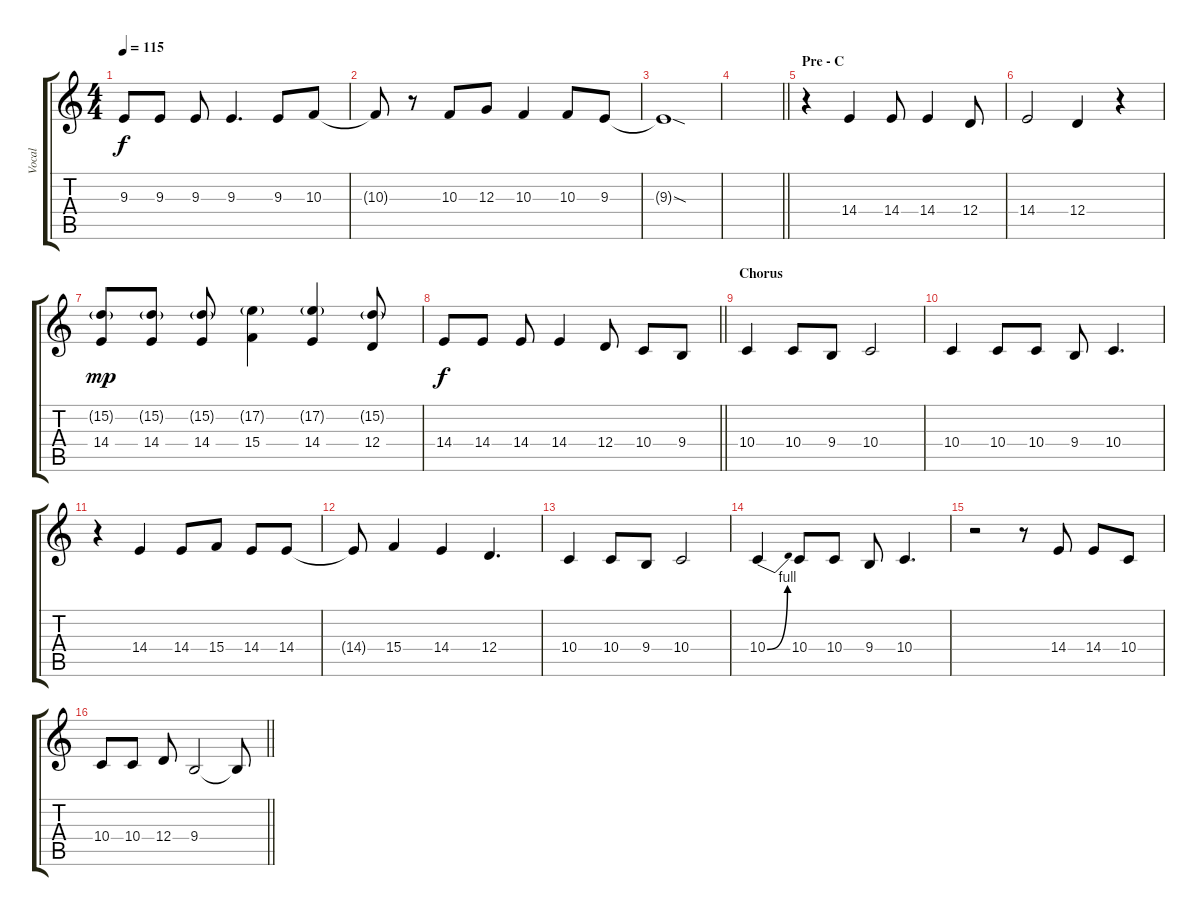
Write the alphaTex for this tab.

\track ("Vocal" "Vocal") {instrument flute}
\staff {score tabs}
\tuning (E4 B3 G3 D3 A2 E2) {hide}
\ts (4 4)
\tempo 115
\clef g2
\ks c
9.3.8{dy f} 9.3.8 9.3.8 9.3.4{d} 9.3.8 10.3.8 |
10.3{t}.8 r.8 10.3.8 12.3.8 10.3.4 10.3.8 9.3.8 |
9.3{sod t}.1 |
\barLineRight lightlight
|
\section ("" "Pre - C")
r.4 14.4.4 14.4.8 14.4.4 12.4.8 |
14.4.2 12.4.4 r.4 |
(15.2{g} 14.4).8{dy mp} (15.2{g} 14.4).8 (15.2{g} 14.4).8 (17.2{g} 15.4).4 (17.2{g} 14.4).4 (15.2{g} 12.4).8 |
\barLineRight lightlight
14.4.8{dy f} 14.4.8 14.4.8 14.4.4 12.4.8 10.4.8 9.4.8 |
\section ("" "Chorus")
10.4.4 10.4.8 9.4.8 10.4.2 |
10.4.4 10.4.8 10.4.8 9.4.8 10.4.4{d} |
r.4 14.4.4 14.4.8 15.4.8 14.4.8 14.4.8 |
14.4{t}.8 15.4.4 14.4.4 12.4.4{d} |
10.4.4 10.4.8 9.4.8 10.4.2 |
10.4{be (bend 0 0 60 4)}.4 10.4.8 10.4.8 9.4.8 10.4.4{d} |
r.2 r.8 14.4.8 14.4.8 10.4.8 |
\barLineRight lightlight
10.4.8 10.4.8 12.4.8 9.4.2 9.4{t}.8
